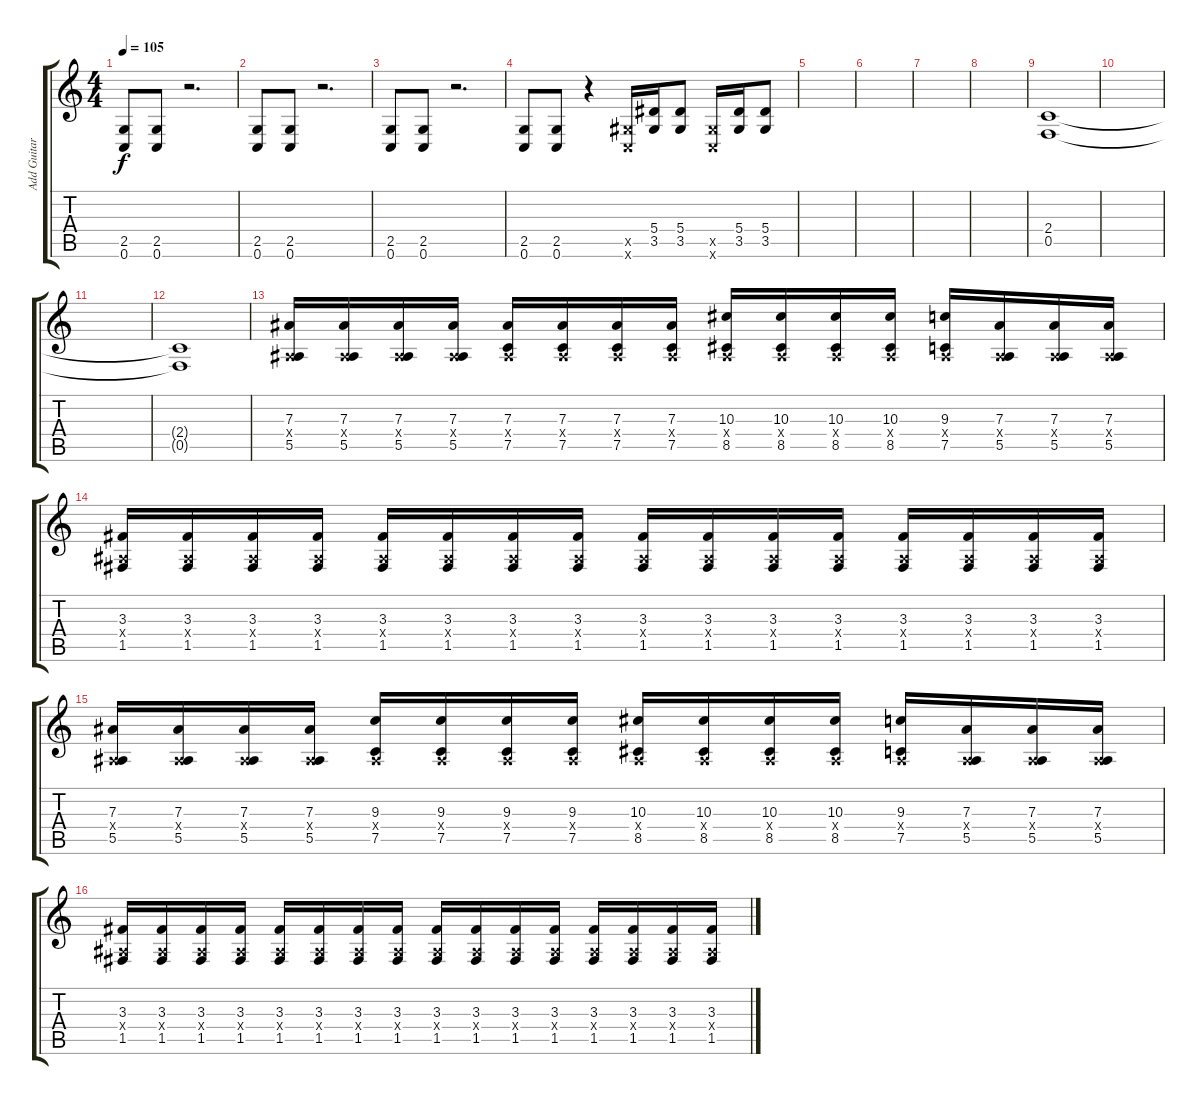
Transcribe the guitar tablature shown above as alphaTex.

\track ("Add Guitar" "Add Guitar") {instrument overdrivenguitar}
\staff {score tabs}
\tuning (C4 G3 Eb3 Bb2 F2 C2) {hide}
\ts (4 4)
\tempo 105
\clef g2
\ks c
(2.5 0.6).8{dy f} (2.5 0.6).8 r.2{d} |
(2.5 0.6).8 (2.5 0.6).8 r.2{d} |
(2.5 0.6).8 (2.5 0.6).8 r.2{d} |
(2.5 0.6).8 (2.5 0.6).8 r.4 (3.5{x} 0.6{x}).16 (5.4 3.5).16 (5.4 3.5).8 (3.5{x} 0.6{x}).16 (5.4 3.5).16 (5.4 3.5).8 |
|
|
|
|
(2.4 0.5).1{volume 14 instrument fx7echoes} |
|
|
(2.4{t} 0.5{t}).1 |
(7.3 0.4{x} 5.5).16{volume 11 instrument overdrivenguitar} (7.3 0.4{x} 5.5).16 (7.3 0.4{x} 5.5).16 (7.3 0.4{x} 5.5).16 (7.3 0.4{x} 7.5).16 (7.3 0.4{x} 7.5).16 (7.3 0.4{x} 7.5).16 (7.3 0.4{x} 7.5).16 (10.3 0.4{x} 8.5).16 (10.3 0.4{x} 8.5).16 (10.3 0.4{x} 8.5).16 (10.3 0.4{x} 8.5).16 (9.3 0.4{x} 7.5).16 (7.3 0.4{x} 5.5).16 (7.3 0.4{x} 5.5).16 (7.3 0.4{x} 5.5).16 |
(3.3 0.4{x} 1.5).16 (3.3 0.4{x} 1.5).16 (3.3 0.4{x} 1.5).16 (3.3 0.4{x} 1.5).16 (3.3 0.4{x} 1.5).16 (3.3 0.4{x} 1.5).16 (3.3 0.4{x} 1.5).16 (3.3 0.4{x} 1.5).16 (3.3 0.4{x} 1.5).16 (3.3 0.4{x} 1.5).16 (3.3 0.4{x} 1.5).16 (3.3 0.4{x} 1.5).16 (3.3 0.4{x} 1.5).16 (3.3 0.4{x} 1.5).16 (3.3 0.4{x} 1.5).16 (3.3 0.4{x} 1.5).16 |
(7.3 0.4{x} 5.5).16 (7.3 0.4{x} 5.5).16 (7.3 0.4{x} 5.5).16 (7.3 0.4{x} 5.5).16 (9.3 0.4{x} 7.5).16 (9.3 0.4{x} 7.5).16 (9.3 0.4{x} 7.5).16 (9.3 0.4{x} 7.5).16 (10.3 0.4{x} 8.5).16 (10.3 0.4{x} 8.5).16 (10.3 0.4{x} 8.5).16 (10.3 0.4{x} 8.5).16 (9.3 0.4{x} 7.5).16 (7.3 0.4{x} 5.5).16 (7.3 0.4{x} 5.5).16 (7.3 0.4{x} 5.5).16 |
(3.3 0.4{x} 1.5).16 (3.3 0.4{x} 1.5).16 (3.3 0.4{x} 1.5).16 (3.3 0.4{x} 1.5).16 (3.3 0.4{x} 1.5).16 (3.3 0.4{x} 1.5).16 (3.3 0.4{x} 1.5).16 (3.3 0.4{x} 1.5).16 (3.3 0.4{x} 1.5).16 (3.3 0.4{x} 1.5).16 (3.3 0.4{x} 1.5).16 (3.3 0.4{x} 1.5).16 (3.3 0.4{x} 1.5).16 (3.3 0.4{x} 1.5).16 (3.3 0.4{x} 1.5).16 (3.3 0.4{x} 1.5).16
